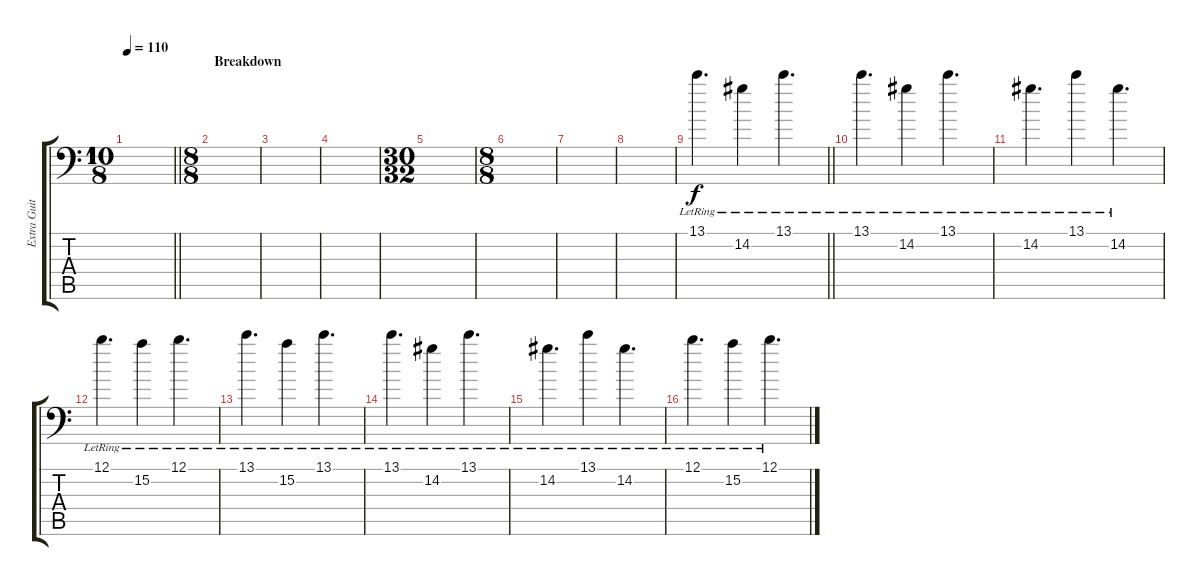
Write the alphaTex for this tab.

\track ("Extra Guitar" "Extra Guit") {instrument distortionguitar}
\staff {score tabs}
\tuning (B3 Gb3 D3 A2 E2 A1) {hide}
\ts (10 8)
\tempo 110
\clef f4
\barLineRight lightlight
\ks c
|
\ts (8 8)
\section ("" "Breakdown")
|
|
|
\ts (30 32)
|
\ts (8 8)
|
|
|
\barLineRight lightlight
13.1{lr}.4{d instrument distortionguitar} 14.2{lr}.4{volume 11} 13.1{lr}.4{d} |
13.1{lr}.4{d} 14.2{lr}.4 13.1{lr}.4{d} |
14.2{lr}.4{d} 13.1{lr}.4 14.2{lr}.4{d} |
12.1{lr}.4{d} 15.2{lr}.4 12.1{lr}.4{d} |
13.1{lr}.4{d} 15.2{lr}.4 13.1{lr}.4{d} |
13.1{lr}.4{d} 14.2{lr}.4 13.1{lr}.4{d} |
14.2{lr}.4{d} 13.1{lr}.4 14.2{lr}.4{d} |
12.1{lr}.4{d} 15.2{lr}.4 12.1{lr}.4{d}
